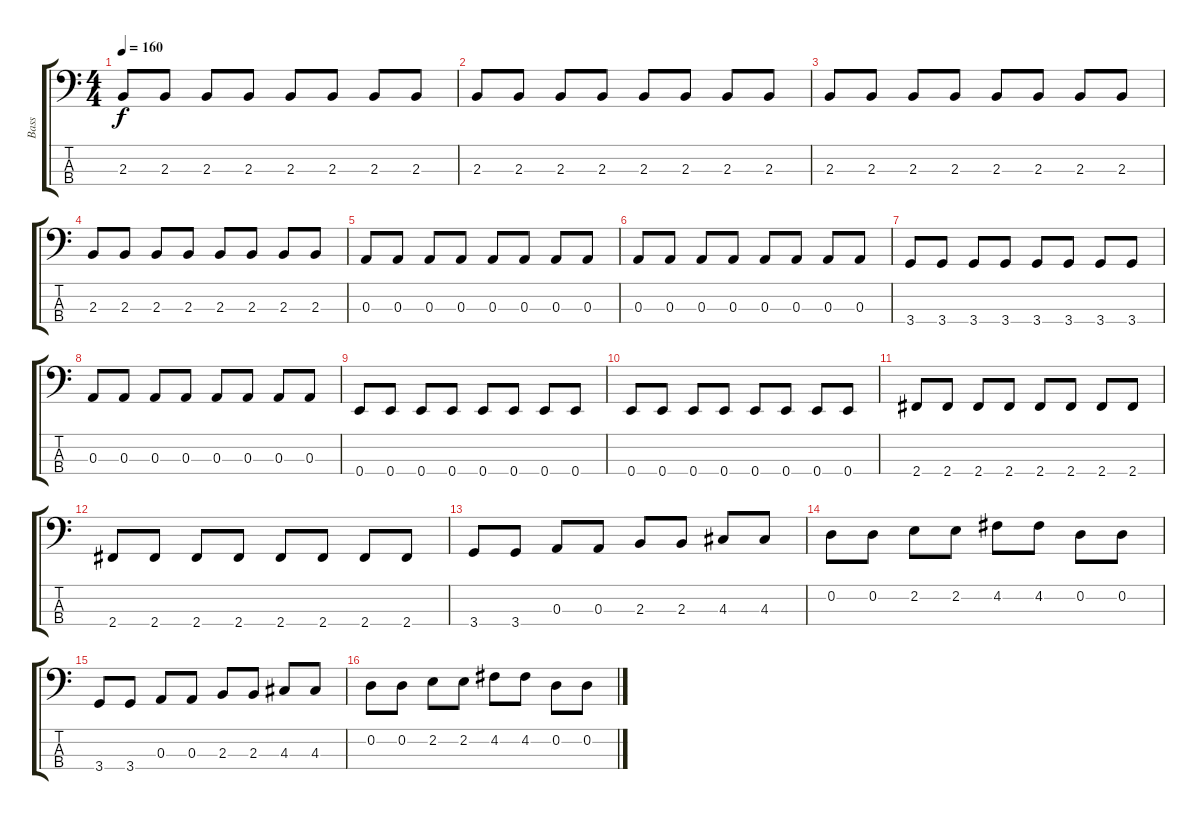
\track ("Bass                " "Bass      ") {instrument electricbassfinger}
\staff {score tabs}
\tuning (G2 D2 A1 E1) {hide}
\ts (4 4)
\tempo 160
\clef f4
\ks c
2.3.8{dy f} 2.3.8 2.3.8 2.3.8 2.3.8 2.3.8 2.3.8 2.3.8 |
2.3.8 2.3.8 2.3.8 2.3.8 2.3.8 2.3.8 2.3.8 2.3.8 |
2.3.8 2.3.8 2.3.8 2.3.8 2.3.8 2.3.8 2.3.8 2.3.8 |
2.3.8 2.3.8 2.3.8 2.3.8 2.3.8 2.3.8 2.3.8 2.3.8 |
0.3.8 0.3.8 0.3.8 0.3.8 0.3.8 0.3.8 0.3.8 0.3.8 |
0.3.8 0.3.8 0.3.8 0.3.8 0.3.8 0.3.8 0.3.8 0.3.8 |
3.4.8 3.4.8 3.4.8 3.4.8 3.4.8 3.4.8 3.4.8 3.4.8 |
0.3.8 0.3.8 0.3.8 0.3.8 0.3.8 0.3.8 0.3.8 0.3.8 |
0.4.8 0.4.8 0.4.8 0.4.8 0.4.8 0.4.8 0.4.8 0.4.8 |
0.4.8 0.4.8 0.4.8 0.4.8 0.4.8 0.4.8 0.4.8 0.4.8 |
2.4.8 2.4.8 2.4.8 2.4.8 2.4.8 2.4.8 2.4.8 2.4.8 |
2.4.8 2.4.8 2.4.8 2.4.8 2.4.8 2.4.8 2.4.8 2.4.8 |
3.4.8 3.4.8 0.3.8 0.3.8 2.3.8 2.3.8 4.3.8 4.3.8 |
0.2.8 0.2.8 2.2.8 2.2.8 4.2.8 4.2.8 0.2.8 0.2.8 |
3.4.8 3.4.8 0.3.8 0.3.8 2.3.8 2.3.8 4.3.8 4.3.8 |
0.2.8 0.2.8 2.2.8 2.2.8 4.2.8 4.2.8 0.2.8 0.2.8
